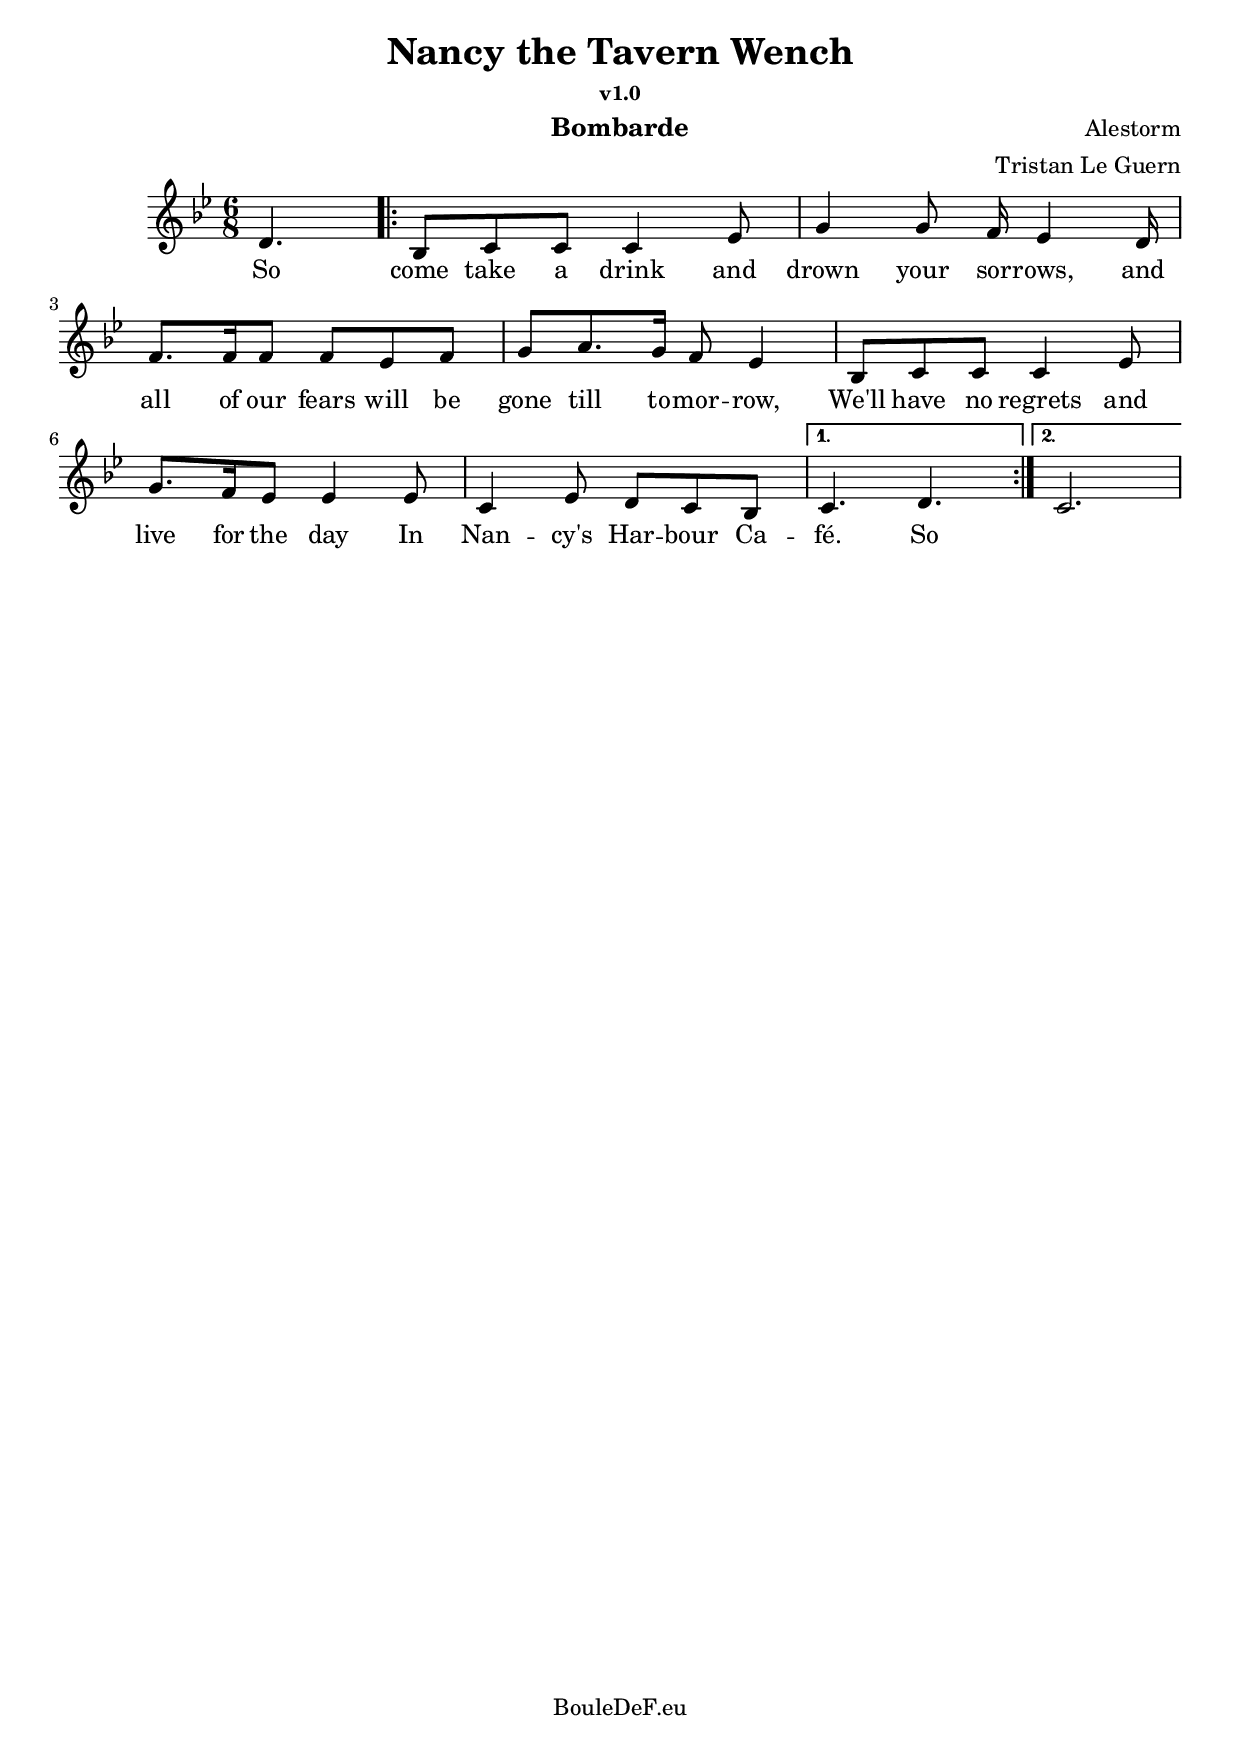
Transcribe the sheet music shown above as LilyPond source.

\version "2.14.2"
\include "italiano.ly"

\header {
	title = "Nancy the Tavern Wench"
	subsubtitle = "v1.0"
	composer = "Alestorm"
	arranger = "Tristan Le Guern"
	instrument = "Bombarde"
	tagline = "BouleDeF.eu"
}

\score {
	\new Staff \relative si {
		\clef treble
		\key sib \major
		\time 6/8

		\partial 4. re4.
		\repeat volta 2 {
			sib8 do do do4 mib8
			| sol4 sol8 fa16 mib4 re16
			| fa8. fa16 fa8 fa mib fa
			| sol8 la8. sol16 fa8 mib4
			| sib8 do do do4 mib8
			| sol8. fa16 mib8 mib4 mib8
			| do4 mib8 re do sib
		}
		\alternative {
			{| do4. re}
			{| do2.}
		}
	}
	\addlyrics {
		So
		| come take a drink and
		| drown your sor -- rows, and
		| all of our fears will be
		| gone till to -- mor -- row,
		| We'll have no regrets and
		| live for the day In
		| Nan -- cy's Har -- bour Ca --
		| fé. So
	}
}
